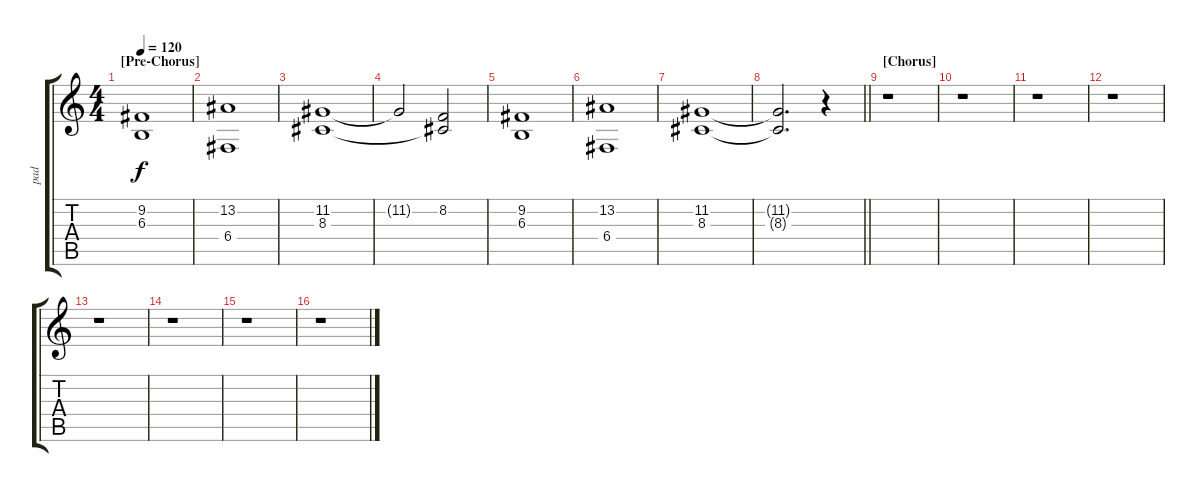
\track ("pad" "pad") {instrument tremolostrings}
\staff {score tabs}
\tuning (D4 A3 F3 C3 G2 C2) {hide}
\ts (4 4)
\section ("" "[Pre-Chorus]")
\tempo 120
\clef g2
\ks c
(9.2 6.3).1{dy f} |
(13.2 6.4).1 |
(11.2 8.3).1 |
11.2{t}.2 (8.2 8.3{t}).2 |
(9.2 6.3).1 |
(13.2 6.4).1 |
(11.2 8.3).1 |
\barLineRight lightlight
(11.2{t} 8.3{t}).2{d} r.4 |
\section ("" "[Chorus]")
r.1 |
r.1 |
r.1 |
r.1 |
r.1 |
r.1 |
r.1 |
r.1
